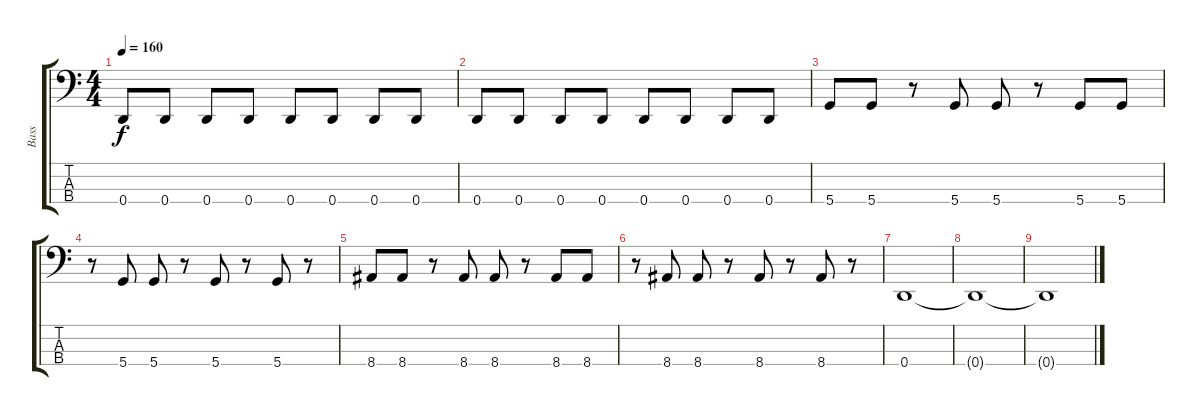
\track ("Bass" "Bass") {instrument overdrivenguitar}
\staff {score tabs}
\tuning (G2 D2 A1 D1) {hide}
\ts (4 4)
\tempo 160
\clef f4
\ks c
0.4.8{dy f} 0.4.8 0.4.8 0.4.8 0.4.8 0.4.8 0.4.8 0.4.8 |
0.4.8 0.4.8 0.4.8 0.4.8 0.4.8 0.4.8 0.4.8 0.4.8 |
5.4.8 5.4.8 r.8 5.4.8 5.4.8 r.8 5.4.8 5.4.8 |
r.8 5.4.8 5.4.8 r.8 5.4.8 r.8 5.4.8 r.8 |
8.4.8 8.4.8 r.8 8.4.8 8.4.8 r.8 8.4.8 8.4.8 |
r.8 8.4.8 8.4.8 r.8 8.4.8 r.8 8.4.8 r.8 |
0.4.1 |
0.4{t}.1 |
0.4{t}.1
